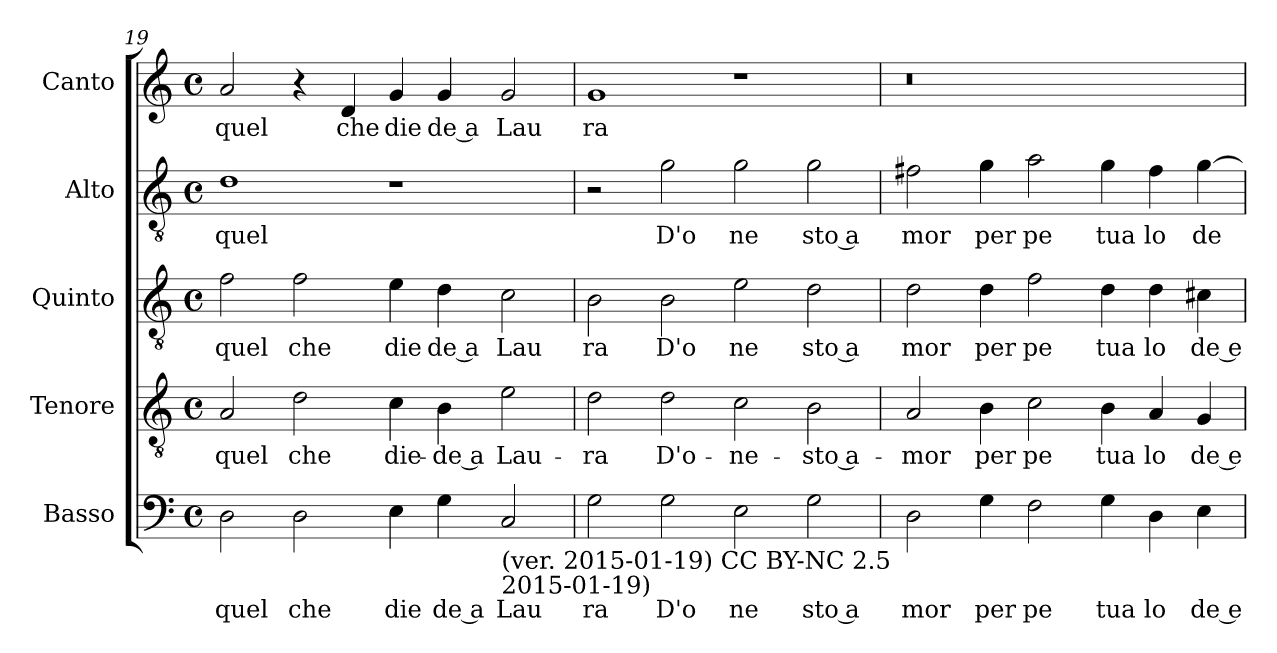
**kern	**text	**kern	**text	**kern	**text	**kern	**text	**kern	**text
*part5	*part5	*part4	*part4	*part3	*part3	*part2	*part2	*part1	*part1
*staff5	*staff5	*staff4	*staff4	*staff3	*staff3	*staff2	*staff2	*staff1	*staff1
*I"Basso	*	*I"Tenore	*	*I"Quinto	*	*I"Alto	*	*I"Canto	*
*clefF4	*	*clefGv2	*	*clefGv2	*	*clefGv2	*	*clefG2	*
*M4/4	*	*M4/4	*	*M4/4	*	*M4/4	*	*M4/4	*
*met(c)	*	*met(c)	*	*met(c)	*	*met(c)	*	*met(c)	*
=19	=19	=19	=19	=19	=19	=19	=19	=19	=19
!	!LO:LY:b:cj	!	!LO:LY:b:cj	!	!LO:LY:b:cj	!	!LO:LY:b:cj	!	!LO:LY:b:cj
2D\	quel	2A/	quel	2f\	quel	1d	quel	2a/	quel
!	!LO:LY:b:cj	!	!LO:LY:b:cj	!	!LO:LY:b:cj	!	!	!	!
2D\	che	2d\	che	2f\	che	.	.	4r	.
!	!	!	!	!	!	!	!	!	!LO:LY:b:cj
.	.	.	.	.	.	.	.	4d/	che
!	!LO:LY:b:cj	!	!LO:LY:b:cj	!	!LO:LY:b:cj	!	!	!	!LO:LY:b:cj
4E\	die	4c\	die-	4e\	die	1r	.	4g/	die
!	!LO:LY:b:rj	!	!LO:LY:b:rj	!	!LO:LY:b:rj	!	!	!	!LO:LY:b:rj
4G\	de a	4B\	-de a	4d\	de a	.	.	4g/	de a
!LO:TX:b:t=(ver. 2015-01-19) CC BY-NC 2.5	!	!	!	!	!	!	!	!	!
!LO:TX:b:t=2015-01-19)	!	!	!	!	!	!	!	!	!
!	!LO:LY:b:cj	!	!LO:LY:b:cj	!	!LO:LY:b:cj	!	!	!	!LO:LY:b:cj
2C/	Lau	2e\	Lau-	2c\	Lau	.	.	2g/	Lau
=20	=20	=20	=20	=20	=20	=20	=20	=20	=20
!	!LO:LY:b:cj	!	!LO:LY:b:cj	!	!LO:LY:b:cj	!	!	!	!LO:LY:b:cj
2G\	ra	2d\	-ra	2B\	ra	2r	.	1g	ra
!	!LO:LY:b:cj	!	!LO:LY:b:cj	!	!LO:LY:b:cj	!	!LO:LY:b:cj	!	!
2G\	D'o	2d\	D'o-	2B\	D'o	2g\	D'o	.	.
!	!LO:LY:b:cj	!	!LO:LY:b:cj	!	!LO:LY:b:cj	!	!LO:LY:b:cj	!	!
2E\	ne	2c\	-ne-	2e\	ne	2g\	ne	1r	.
!	!LO:LY:b:rj	!	!LO:LY:b:rj	!	!LO:LY:b:rj	!	!LO:LY:b:rj	!	!
2G\	sto a	2B\	-sto a-	2d\	sto a	2g\	sto a	.	.
!!LO:PB:g=z
=21	=21	=21	=21	=21	=21	=21	=21	=21	=21
!	!LO:LY:b:cj	!	!LO:LY:b:cj	!	!LO:LY:b:cj	!	!LO:LY:b:cj	!	!
2D\	mor	2A/	-mor	2d\	mor	2f#X\	mor	0r	.
!	!LO:LY:b:cj	!	!LO:LY:b:cj	!	!LO:LY:b:cj	!	!LO:LY:b:cj	!	!
4G\	per	4B\	per	4d\	per	4g\	per	.	.
!	!LO:LY:b:cj	!	!LO:LY:b:cj	!	!LO:LY:b:cj	!	!LO:LY:b:cj	!	!
2F\	pe	2c\	pe	2f\	pe	2a\	pe	.	.
!	!LO:LY:b:cj	!	!LO:LY:b:cj	!	!LO:LY:b:cj	!	!LO:LY:b:cj	!	!
4G\	tua	4B\	tua	4d\	tua	4g\	tua	.	.
!	!LO:LY:b:cj	!	!LO:LY:b:cj	!	!LO:LY:b:cj	!	!LO:LY:b:cj	!	!
4D\	lo	4A/	lo	4d\	lo	4f#\	lo	.	.
!	!LO:LY:b:rj	!	!LO:LY:b:rj	!	!LO:LY:b:rj	!	!LO:LY:b:cj	!	!
4E\	de e	4G/	de e	4c#X\	de e	[>4g\	de	.	.
=	=	=	=	=	=	=	=	=	=
*-	*-	*-	*-	*-	*-	*-	*-	*-	*-
